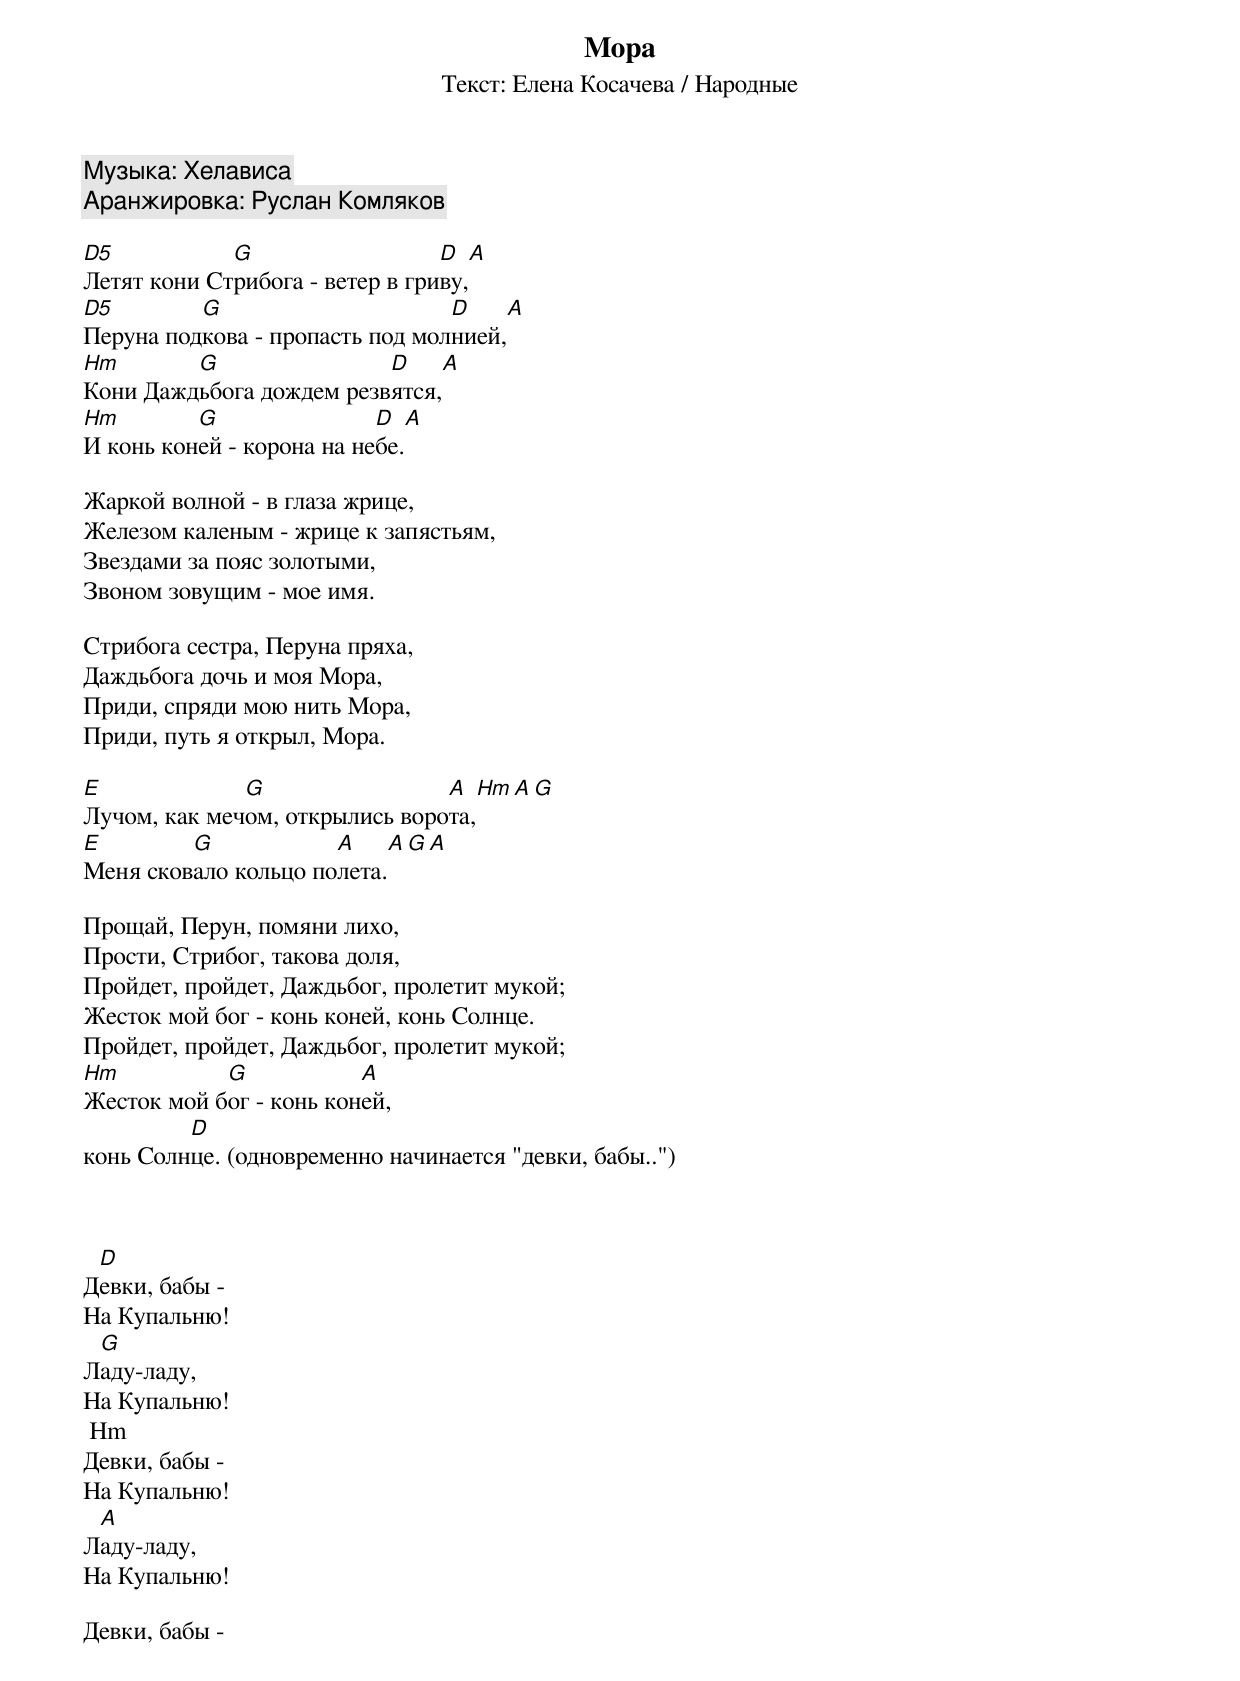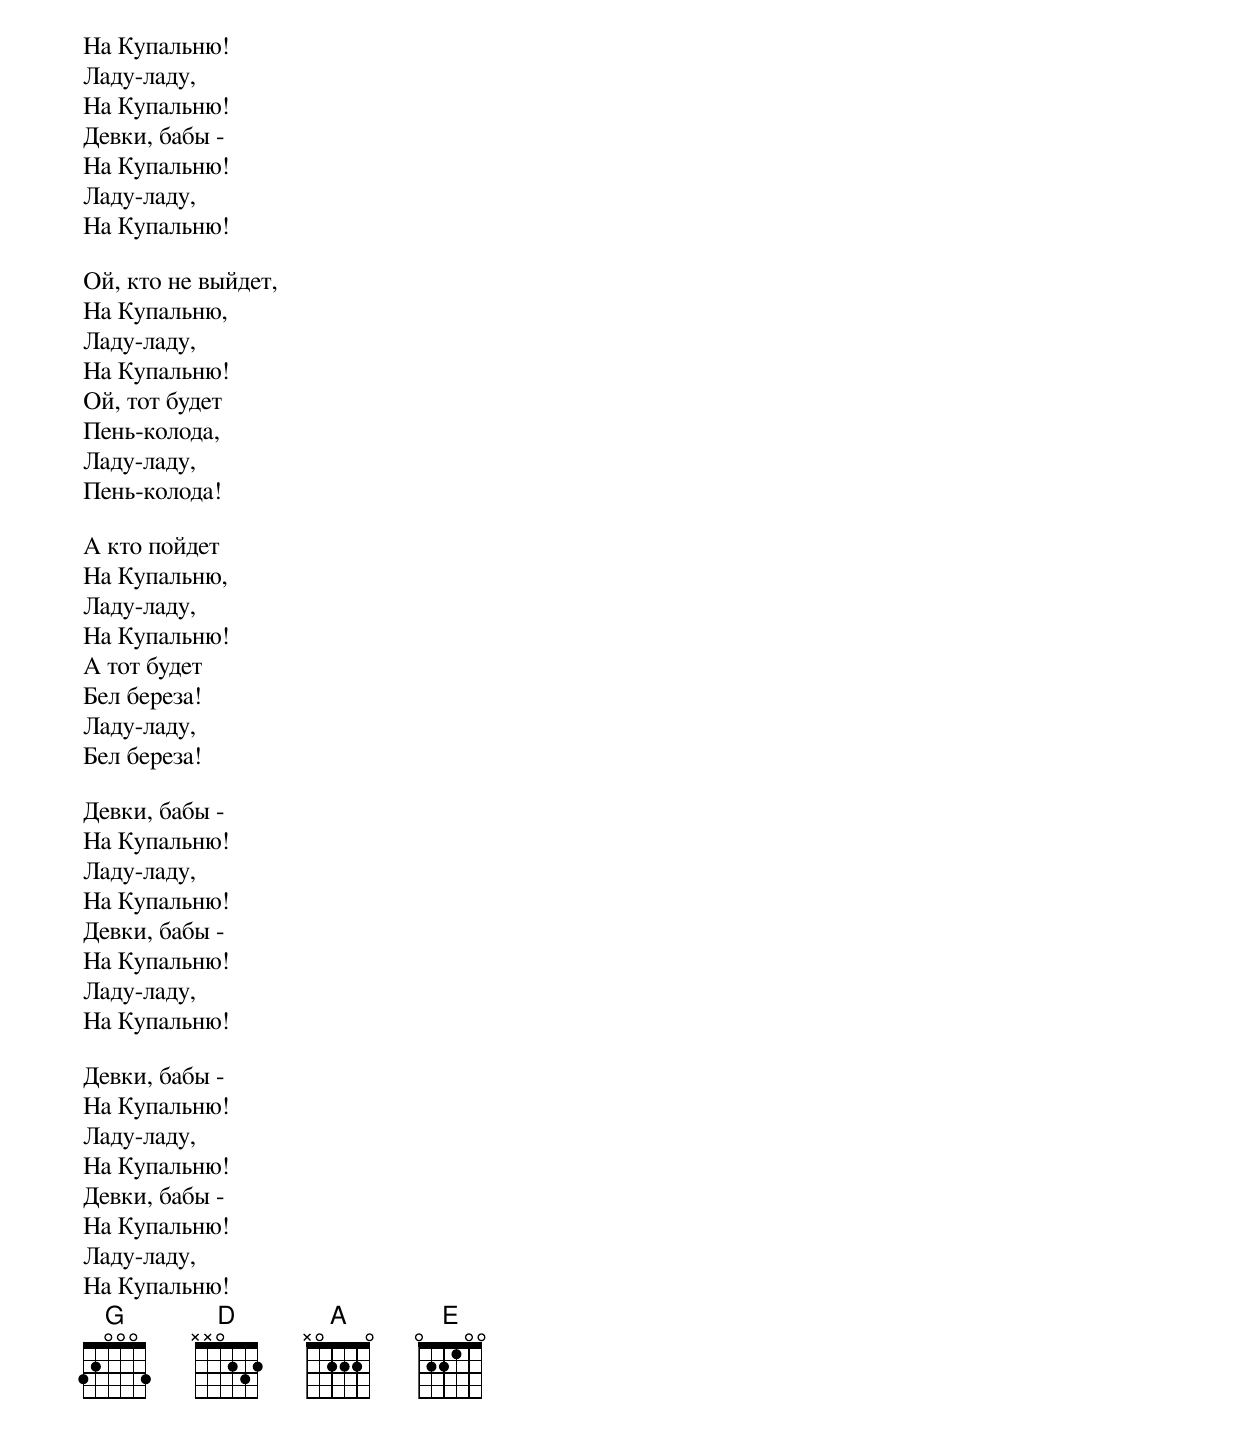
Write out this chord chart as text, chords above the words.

Мора
Текст: Елена Косачева / Народные
Музыка: Хелависа
Аранжировка: Руслан Комляков

D5           G                   D    A
Летят кони Стрибога - ветер в гриву,
D5        G                      D    A
Перуна подкова - пропасть под молнией,
Hm       G                D    A
Кони Даждьбога дождем резвятся,
Hm        G                D   A
И конь коней - корона на небе.

Жаркой волной - в глаза жрице,
Железом каленым - жрице к запястьям,
Звездами за пояс золотыми,
Звоном зовущим - мое имя.

Стрибога сестра, Перуна пряха,
Даждьбога дочь и моя Мора,
Приди, спряди мою нить Мора,
Приди, путь я открыл, Мора.

E             G                 A   Hm A G
Лучом, как мечом, открылись ворота,
E        G            A       A G A
Меня сковало кольцо полета.

Прощай, Перун, помяни лихо,
Прости, Стрибог, такова доля,
Пройдет, пройдет, Даждьбог, пролетит мукой;
Жесток мой бог - конь коней, конь Солнце.
Пройдет, пройдет, Даждьбог, пролетит мукой;
Hm          G            A
Жесток мой бог - конь коней,
         D
конь Солнце. (одновременно начинается "девки, бабы..")



 D
Девки, бабы -
На Купальню!
 G
Ладу-ладу,
На Купальню!
 Hm
Девки, бабы -
На Купальню!
 A
Ладу-ладу,
На Купальню!

Девки, бабы -
На Купальню!
Ладу-ладу,
На Купальню!
Девки, бабы -
На Купальню!
Ладу-ладу,
На Купальню!

Ой, кто не выйдет,
На Купальню,
Ладу-ладу,
На Купальню!
Ой, тот будет
Пень-колода,
Ладу-ладу,
Пень-колода!

А кто пойдет
На Купальню,
Ладу-ладу,
На Купальню!
А тот будет
Бел береза!
Ладу-ладу,
Бел береза!

Девки, бабы -
На Купальню!
Ладу-ладу,
На Купальню!
Девки, бабы -
На Купальню!
Ладу-ладу,
На Купальню!

Девки, бабы -
На Купальню!
Ладу-ладу,
На Купальню!
Девки, бабы -
На Купальню!
Ладу-ладу,
На Купальню!
